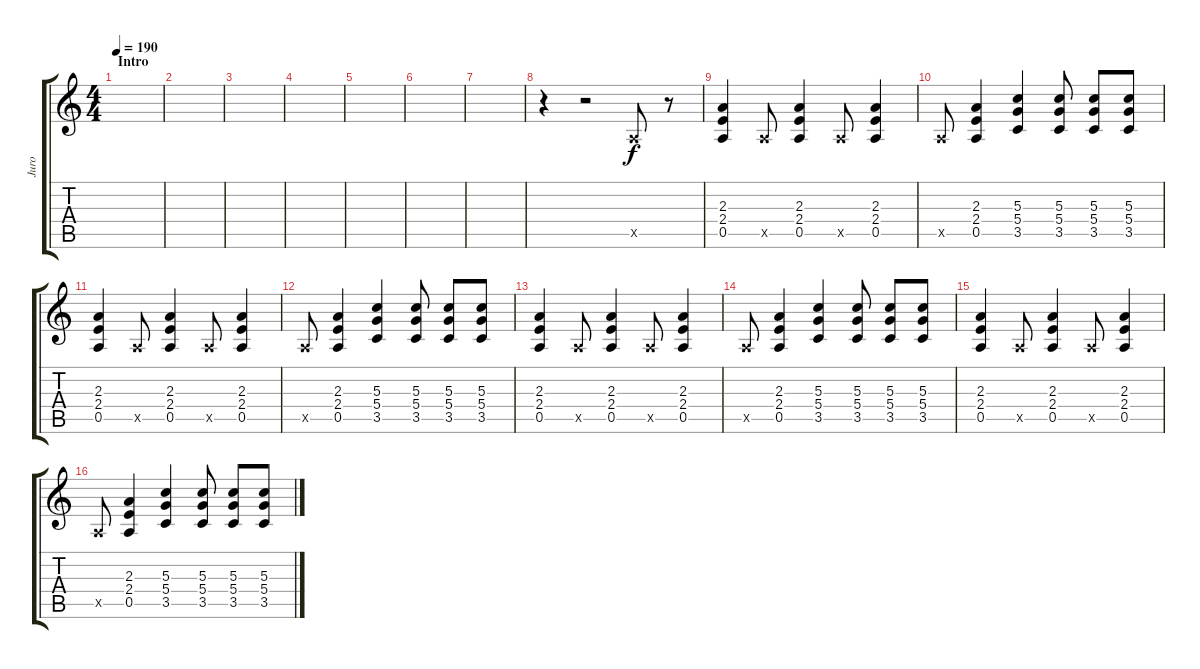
\track ("Juro" "Juro") {instrument electricguitarjazz}
\staff {score tabs}
\tuning (E4 B3 G3 D3 A2 E2) {hide}
\ts (4 4)
\section ("" "Intro")
\tempo 190
\clef g2
\ks c
|
|
|
|
|
|
|
r.4 r.2 0.5{x}.8 r.8 |
(2.3 2.4 0.5).4 0.5{x}.8 (2.3 2.4 0.5).4 0.5{x}.8 (2.3 2.4 0.5).4 |
0.5{x}.8 (2.3 2.4 0.5).4 (5.3 5.4 3.5).4 (5.3 5.4 3.5).8 (5.3 5.4 3.5).8 (5.3 5.4 3.5).8 |
(2.3 2.4 0.5).4 0.5{x}.8 (2.3 2.4 0.5).4 0.5{x}.8 (2.3 2.4 0.5).4 |
0.5{x}.8 (2.3 2.4 0.5).4 (5.3 5.4 3.5).4 (5.3 5.4 3.5).8 (5.3 5.4 3.5).8 (5.3 5.4 3.5).8 |
(2.3 2.4 0.5).4 0.5{x}.8 (2.3 2.4 0.5).4 0.5{x}.8 (2.3 2.4 0.5).4 |
0.5{x}.8 (2.3 2.4 0.5).4 (5.3 5.4 3.5).4 (5.3 5.4 3.5).8 (5.3 5.4 3.5).8 (5.3 5.4 3.5).8 |
(2.3 2.4 0.5).4 0.5{x}.8 (2.3 2.4 0.5).4 0.5{x}.8 (2.3 2.4 0.5).4 |
0.5{x}.8 (2.3 2.4 0.5).4 (5.3 5.4 3.5).4 (5.3 5.4 3.5).8 (5.3 5.4 3.5).8 (5.3 5.4 3.5).8
